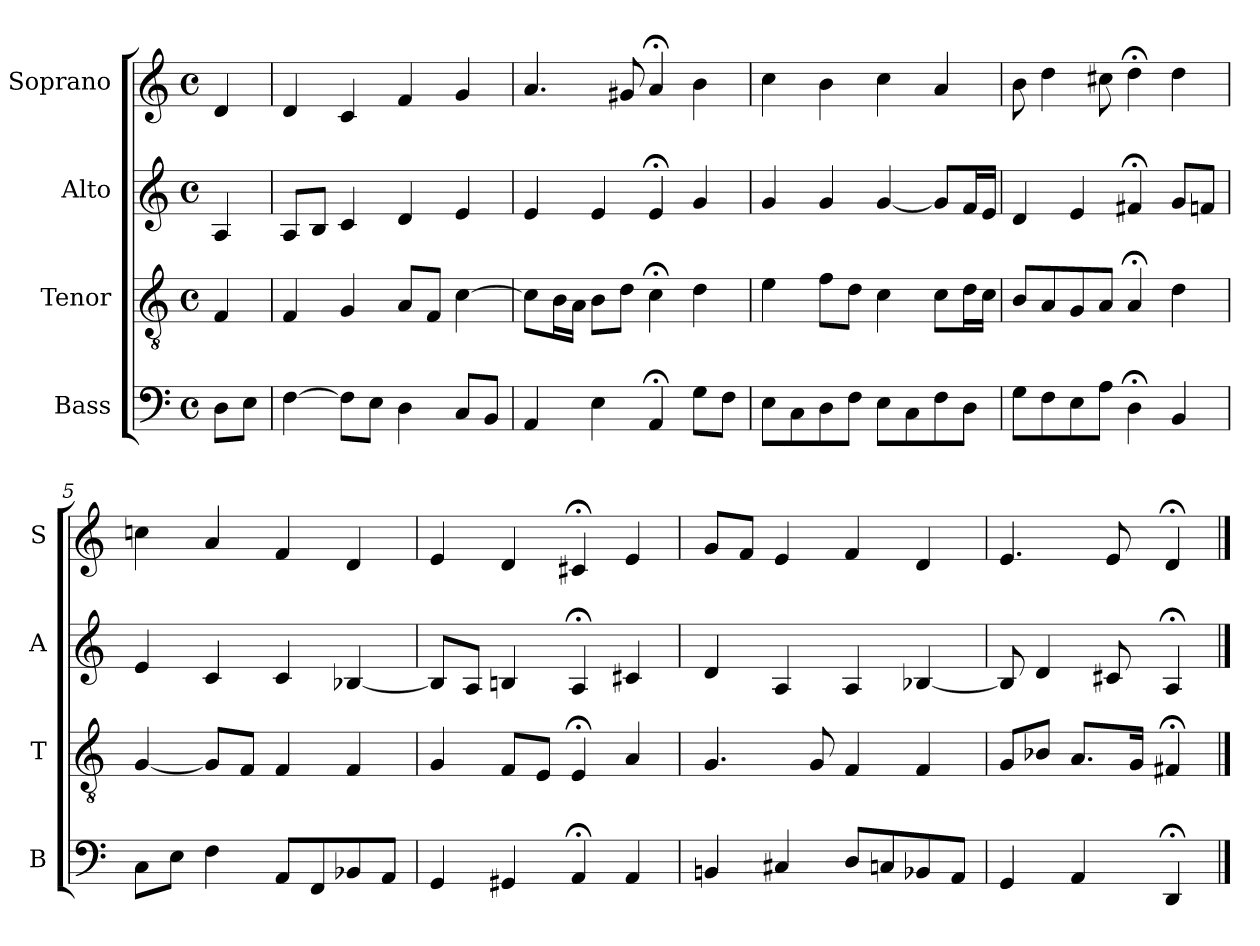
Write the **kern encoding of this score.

**kern	**kern	**kern	**kern
*part4	*part3	*part2	*part1
*staff4	*staff3	*staff2	*staff1
*I"Bass	*I"Tenor	*I"Alto	*I"Soprano
*I'B	*I'T	*I'A	*I'S
*clefF4	*clefGv2	*clefG2	*clefG2
*k[]	*k[]	*k[]	*k[]
*D:dor	*D:dor	*D:dor	*D:dor
*M4/4	*M4/4	*M4/4	*M4/4
*met(c)	*met(c)	*met(c)	*met(c)
*MM100	*MM100	*MM100	*MM100
=	=	=	=
8DL	4F	4A	4d
8EJ	.	.	.
=1	=1	=1	=1
[4F	4F	8AL	4d
.	.	8BJ	.
8FL]	4G	4c	4c
8EJ	.	.	.
4D	8AL	4d	4f
.	8FJ	.	.
8CL	[4c	4e	4g
8BBJ	.	.	.
=2	=2	=2	=2
4AA	8cL]	4e	4.a
.	16BL	.	.
.	16AJJ	.	.
4E	8BL	4e	.
.	8dJ	.	8g#X
4AA;<	4c;<	4e;<	4a;<
8GL	4d	4g	4b
8FJ	.	.	.
=3	=3	=3	=3
8EL	4e	4g	4cc
8C	.	.	.
8D	8fL	4g	4b
8FJ	8dJ	.	.
8EL	4c	[4g	4cc
8C	.	.	.
8F	8cL	8gL]	4a
8DJ	16dL	16fL	.
.	16cJJ	16eJJ	.
=4	=4	=4	=4
8GL	8BL	4d	8b
8F	8A	.	4dd
8E	8G	4e	.
8AJ	8AJ	.	8cc#X
4D;<	4A;<	4f#X;<	4dd;<
4BB	4d	8gL	4dd
.	.	8fnJ	.
=5	=5	=5	=5
8CL	[4G	4e	4ccn
8EJ	.	.	.
4F	8GL]	4c	4a
.	8FJ	.	.
8AAL	4F	4c	4f
8FF	.	.	.
8BB-X	4F	[4B-X	4d
8AAJ	.	.	.
=6	=6	=6	=6
4GG	4G	8B-L]	4e
.	.	8AJ	.
4GG#X	8FL	4Bn	4d
.	8EiJ	.	.
4AA;<	4E;<i	4A;<	4c#X;<i
4AA	4Ai	4c#X	4ei
=7	=7	=7	=7
4BBn	4.G	4d	8gL
.	.	.	8fJ
4C#X	.	4A	4e
.	8G	.	.
8DL	4F	4A	4f
8Cn	.	.	.
8BB-X	4F	[4B-X	4d
8AAJ	.	.	.
=8	=8	=8	=8
4GG	8GL	8B-]	4.e
.	8B-XJ	4d	.
4AA	8.AL	.	.
.	.	8c#X	8e
.	16GJk	.	.
4DD;<	4F#X;<	4A;<	4d;<
==	==	==	==
*-	*-	*-	*-
